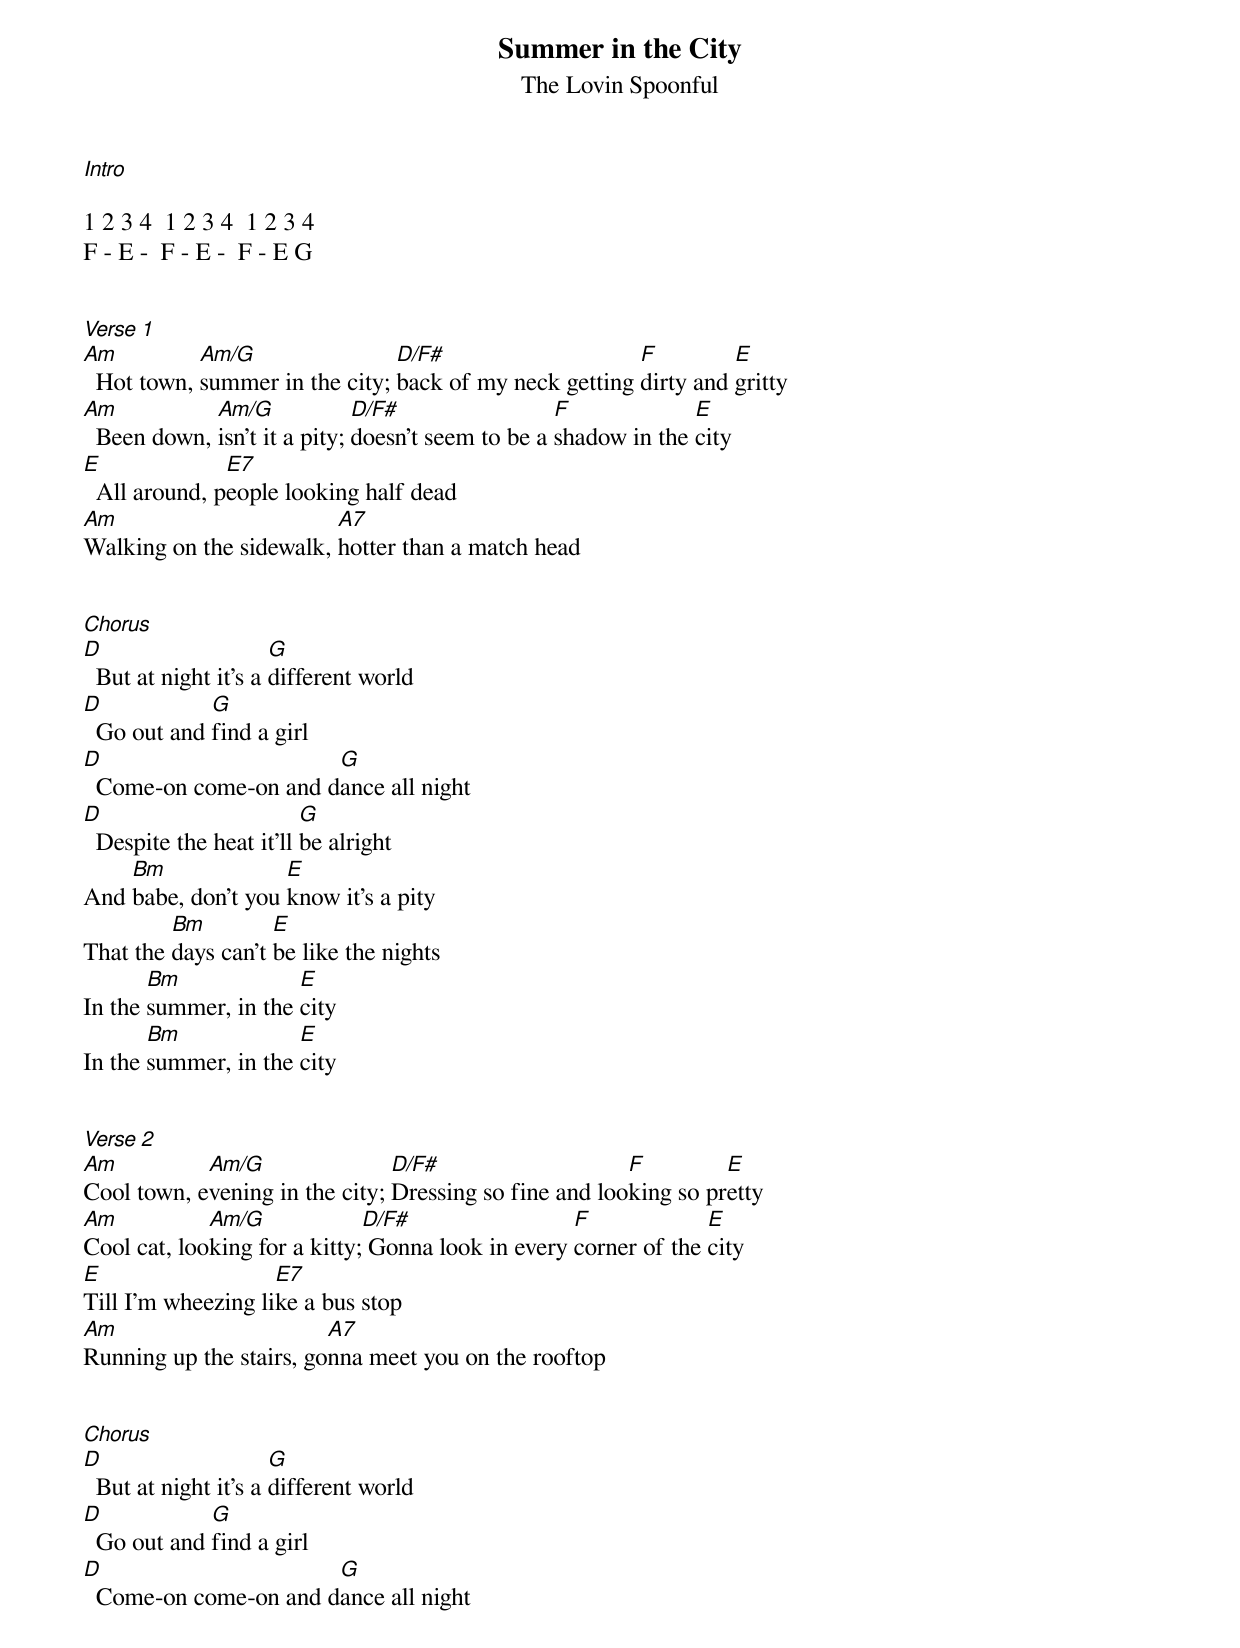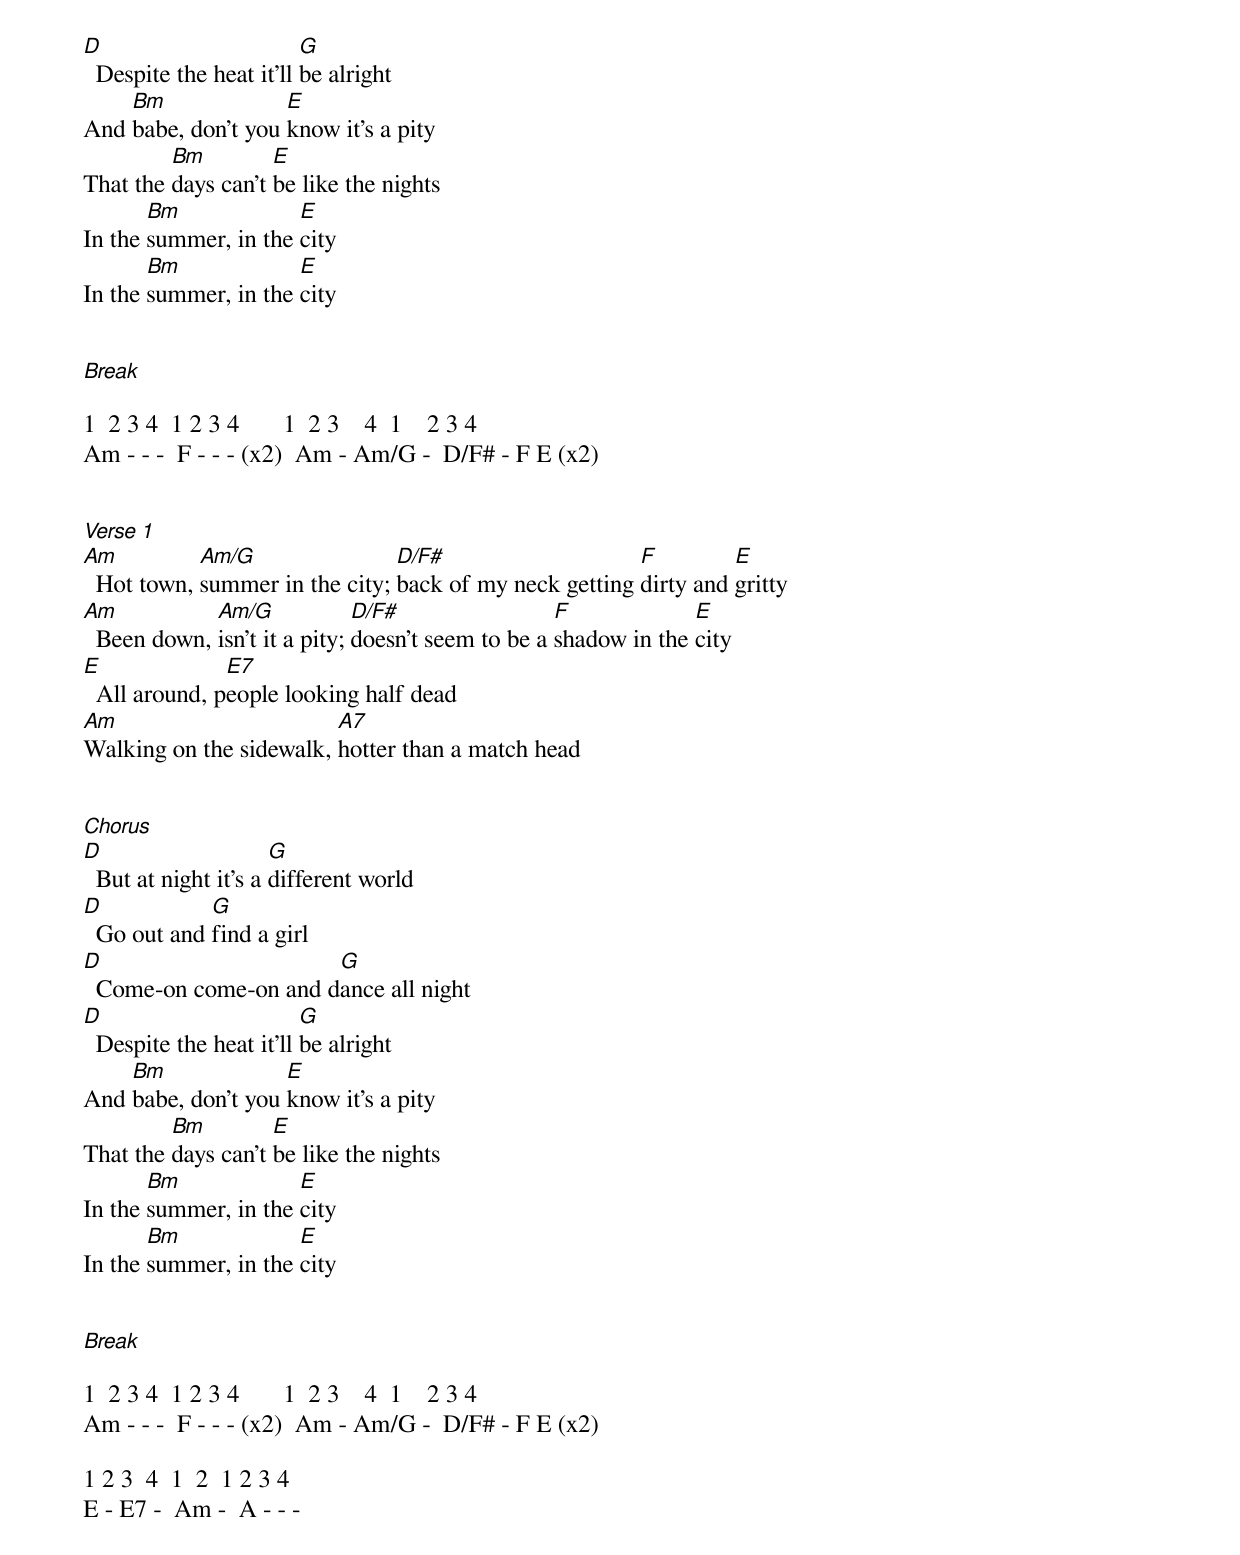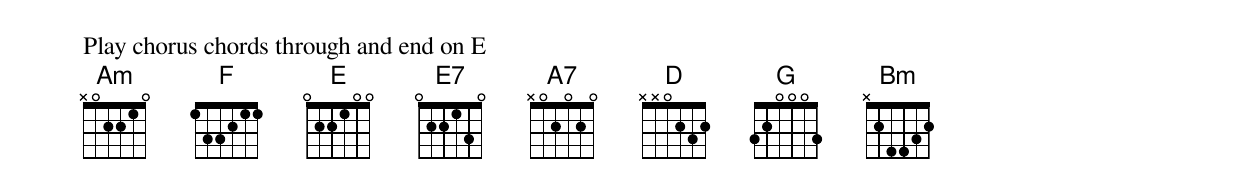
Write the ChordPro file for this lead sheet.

{title:Summer in the City}
{subtitle:The Lovin Spoonful}
[Intro]

1 2 3 4  1 2 3 4  1 2 3 4
F - E -  F - E -  F - E G


[Verse 1]
[Am]  Hot town, [Am/G]summer in the city; [D/F#]back of my neck getting [F]dirty and [E]gritty
[Am]  Been down, [Am/G]isn't it a pity; [D/F#]doesn't seem to be a [F]shadow in the [E]city
[E]  All around, p[E7]eople looking half dead
[Am]Walking on the sidewalk, [A7]hotter than a match head


[Chorus]
[D]  But at night it's a [G]different world
[D]  Go out and [G]find a girl
[D]  Come-on come-on and d[G]ance all night
[D]  Despite the heat it'll [G]be alright
And [Bm]babe, don't you [E]know it's a pity
That the [Bm]days can't [E]be like the nights
In the [Bm]summer, in the [E]city
In the [Bm]summer, in the [E]city


[Verse 2]
[Am]Cool town, e[Am/G]vening in the city; [D/F#]Dressing so fine and loo[F]king so pr[E]etty
[Am]Cool cat, loo[Am/G]king for a kitty;[D/F#] Gonna look in every [F]corner of the [E]city
[E]Till I'm wheezing li[E7]ke a bus stop
[Am]Running up the stairs, go[A7]nna meet you on the rooftop


[Chorus]
[D]  But at night it's a [G]different world
[D]  Go out and [G]find a girl
[D]  Come-on come-on and d[G]ance all night
[D]  Despite the heat it'll [G]be alright
And [Bm]babe, don't you [E]know it's a pity
That the [Bm]days can't [E]be like the nights
In the [Bm]summer, in the [E]city
In the [Bm]summer, in the [E]city


[Break]

1  2 3 4  1 2 3 4       1  2 3    4  1    2 3 4
Am - - -  F - - - (x2)  Am - Am/G -  D/F# - F E (x2)


[Verse 1]
[Am]  Hot town, [Am/G]summer in the city; [D/F#]back of my neck getting [F]dirty and [E]gritty
[Am]  Been down, [Am/G]isn't it a pity; [D/F#]doesn't seem to be a [F]shadow in the [E]city
[E]  All around, p[E7]eople looking half dead
[Am]Walking on the sidewalk, [A7]hotter than a match head


[Chorus]
[D]  But at night it's a [G]different world
[D]  Go out and [G]find a girl
[D]  Come-on come-on and d[G]ance all night
[D]  Despite the heat it'll [G]be alright
And [Bm]babe, don't you [E]know it's a pity
That the [Bm]days can't [E]be like the nights
In the [Bm]summer, in the [E]city
In the [Bm]summer, in the [E]city


[Break]

1  2 3 4  1 2 3 4       1  2 3    4  1    2 3 4
Am - - -  F - - - (x2)  Am - Am/G -  D/F# - F E (x2)

1 2 3  4  1  2  1 2 3 4
E - E7 -  Am -  A - - -

Play chorus chords through and end on E
